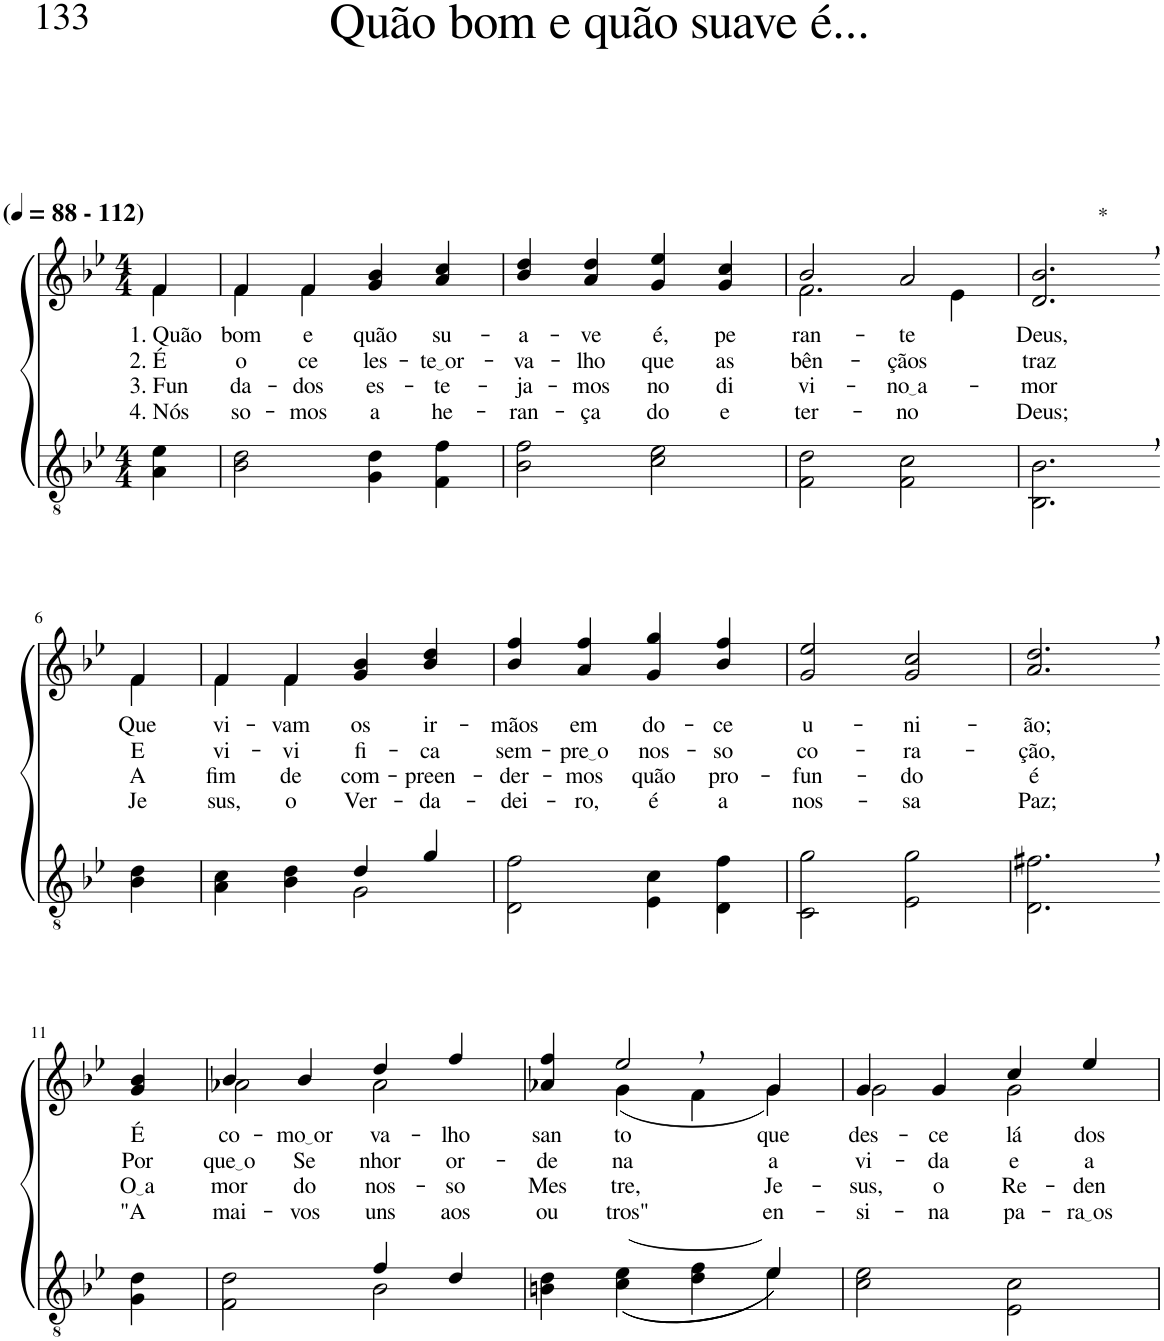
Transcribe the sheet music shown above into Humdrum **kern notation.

**kern	**kern	**text	**text	**text	**text
*part2	*part1	*part1	*part1	*part1	*part1
*staff2	*staff1	*staff1	*staff1	*staff1	*staff1
*I"Parte III e IV	*I"Parte I e II	*	*	*	*
*clefGv2	*clefG2	*	*	*	*
*Trd3c5	*Trd3c5	*	*	*	*
*k[b-e-]	*k[b-e-]	*	*	*	*
*M4/4	*M4/4	*	*	*	*
*MM88	*MM88	*	*	*	*
=1	=1	=1	=1	=1	=1
!	!LO:TX:a:B:t=(	!	!	!	!
!	!LO:TX:a:B:t=- 112)	!	!	!	!
!	!	!LO:LY:b	!LO:LY:b	!LO:LY:b	!LO:LY:b
*	*^	*	*	*	*
4A\ 4e-\	4f\	4f/	1. Quão	2. É	3. Fun-	4. Nós
=2	=2	=2	=2	=2	=2	=2
!	!	!	!LO:LY:b	!LO:LY:b	!LO:LY:b	!LO:LY:b
2B-\ 2d\	4f/	4f\	bom	o	-da-	so-
!	!	!	!LO:LY:b	!LO:LY:b	!LO:LY:b	!LO:LY:b
.	4f/	4f\	e	ce-	-dos	-mos
!	!	!	!LO:LY:b	!LO:LY:b	!LO:LY:b	!LO:LY:b
4G\ 4d\	4g/ 4b-/	2ryy	quão	-les-	es-	a
!	!	!	!LO:LY:b	!LO:LY:b	!LO:LY:b	!LO:LY:b
4F\ 4f\	4a/ 4cc/	.	su-	te or	-te-	he-
*	*v	*v	*	*	*	*
=3	=3	=3	=3	=3	=3
!	!	!LO:LY:b	!LO:LY:b	!LO:LY:b	!LO:LY:b
2B-\ 2f\	4b-/ 4dd/	-a-	-va-	-ja-	-ran-
!	!	!LO:LY:b	!LO:LY:b	!LO:LY:b	!LO:LY:b
.	4a/ 4dd/	-ve	-lho	-mos	-ça
!	!	!LO:LY:b	!LO:LY:b	!LO:LY:b	!LO:LY:b
2c\ 2e-\	4g/ 4ee-/	é,	que	no	do
!	!	!LO:LY:b	!LO:LY:b	!LO:LY:b	!LO:LY:b
.	4g/ 4cc/	pe-	as	di-	e-
=4	=4	=4	=4	=4	=4
*	*^	*	*	*	*
!	!	!	!LO:LY:b	!LO:LY:b	!LO:LY:b	!LO:LY:b
2F\ 2d\	2b-/	2.f\	-ran-	bên-	-vi-	-ter-
!	!	!	!LO:LY:b	!LO:LY:b	!LO:LY:b	!LO:LY:b
2F\ 2c\	2a/	.	-te	-çãos	no a	-no
.	.	4e-\	.	.	.	.
=5	=5	=5	=5	=5	=5	=5
!	!LO:TX:a:t=*	!	!	!	!	!
!	!	!	!LO:LY:b	!LO:LY:b	!LO:LY:b	!LO:LY:b
*	*v	*v	*	*	*	*
2.BB-\, 2.B-\,	2.d/, 2.b-/,	Deus,	traz	-mor	Deus;
!!LO:LB:g=z
=6-	=6-	=6-	=6-	=6-	=6-
!	!	!LO:LY:b	!LO:LY:b	!LO:LY:b	!LO:LY:b
*	*^	*	*	*	*
4B-\ 4d\	4f\	4f/	Que	E	A	Je-
=7	=7	=7	=7	=7	=7	=7
*^	*	*	*	*	*	*
!	!	!	!	!LO:LY:b	!LO:LY:b	!LO:LY:b	!LO:LY:b
2ryy	4A\ 4c\	4f/	4f\	vi-	vi-	fim	-sus,
!	!	!	!	!LO:LY:b	!LO:LY:b	!LO:LY:b	!LO:LY:b
.	4B-\ 4d\	4f/	4f\	-vam	-vi-	de	o
!	!	!	!	!LO:LY:b	!LO:LY:b	!LO:LY:b	!LO:LY:b
4d/	2G\	4g/ 4b-/	2ryy	os	-fi-	com-	Ver-
!	!	!	!	!LO:LY:b	!LO:LY:b	!LO:LY:b	!LO:LY:b
4g/	.	4b-/ 4dd/	.	ir-	-ca	-preen-	-da-
*v	*v	*	*	*	*	*	*
*	*v	*v	*	*	*	*
=8	=8	=8	=8	=8	=8
!	!	!LO:LY:b	!LO:LY:b	!LO:LY:b	!LO:LY:b
2D\ 2f\	4b-/ 4ff/	-mãos	sem-	-der-	-dei-
!	!	!LO:LY:b	!LO:LY:b	!LO:LY:b	!LO:LY:b
.	4a/ 4ff/	em	pre o	-mos	-ro,
!	!	!LO:LY:b	!LO:LY:b	!LO:LY:b	!LO:LY:b
4E-\ 4c\	4g/ 4gg/	do-	nos-	quão	é
!	!	!LO:LY:b	!LO:LY:b	!LO:LY:b	!LO:LY:b
4D\ 4f\	4b-/ 4ff/	-ce	-so	pro-	a
=9	=9	=9	=9	=9	=9
!	!	!LO:LY:b	!LO:LY:b	!LO:LY:b	!LO:LY:b
2C\ 2g\	2g/ 2ee-/	u-	co-	-fun-	nos-
!	!	!LO:LY:b	!LO:LY:b	!LO:LY:b	!LO:LY:b
2E-\ 2g\	2g/ 2cc/	-ni-	-ra-	-do	-sa
=10	=10	=10	=10	=10	=10
!	!	!LO:LY:b	!LO:LY:b	!LO:LY:b	!LO:LY:b
2.D\, 2.f#X\,	2.a/, 2.dd/,	-ão;	-ção,	é	Paz;
!!LO:LB:g=z
=11-	=11-	=11-	=11-	=11-	=11-
!	!	!LO:LY:b	!LO:LY:b	!LO:LY:b	!LO:LY:b
4G\ 4d\	4g/ 4b-/	É	Por-	O a	"A-
=12	=12	=12	=12	=12	=12
*^	*^	*	*	*	*
!	!	!	!	!LO:LY:b	!LO:LY:b	!LO:LY:b	!LO:LY:b
2ryy	2F\ 2d\	4b-/	2a-X\	co-	que o	mor	-mai-
!	!	!	!	!LO:LY:b	!LO:LY:b	!LO:LY:b	!LO:LY:b
.	.	4b-/	.	mo or	Se-	do	-vos
!	!	!	!	!LO:LY:b	!LO:LY:b	!LO:LY:b	!LO:LY:b
4f/	2B-\	4dd/	2a-\	va-	-nhor	nos-	uns
!	!	!	!	!LO:LY:b	!LO:LY:b	!LO:LY:b	!LO:LY:b
4d/	.	4ff/	.	-lho	or-	-so	aos
=13	=13	=13	=13	=13	=13	=13	=13
!	!	!	!	!LO:LY:b	!LO:LY:b	!LO:LY:b	!LO:LY:b
2.ryy	4Bn\ 4d\	4a-X/ 4ff/	4ryy	san-	-de-	Mes-	ou-
!	!	!	!	!LO:LY:b	!LO:LY:b	!LO:LY:b	!LO:LY:b
.	4c\ [4e-\	2ee-,/	(4g\	-to	-na	-tre,	-tros"
.	4d\ 4f\	.	4f\	.	.	.	.
!	!	!	!	!LO:LY:b	!LO:LY:b	!LO:LY:b	!LO:LY:b
((4e-/	4e-\]	4g/	4g\)	que	a	Je-	en-
=14	=14	=14	=14	=14	=14	=14	=14
!	!	!	!	!LO:LY:b	!LO:LY:b	!LO:LY:b	!LO:LY:b
*v	*v	*	*	*	*	*	*
2c\ 2e-\	4g/	2g\	des-	vi-	-sus,	-si-
!	!	!	!LO:LY:b	!LO:LY:b	!LO:LY:b	!LO:LY:b
.	4g/	.	-ce	-da	o	-na
!	!	!	!LO:LY:b	!LO:LY:b	!LO:LY:b	!LO:LY:b
2E-\ 2c\	4cc/	2g\	lá	e	Re-	pa-
!	!	!	!LO:LY:b	!LO:LY:b	!LO:LY:b	!LO:LY:b
.	4ee-/	.	dos	a	-den-	ra os
*	*v	*v	*	*	*	*
=	=	=	=	=	=
*-	*-	*-	*-	*-	*-
